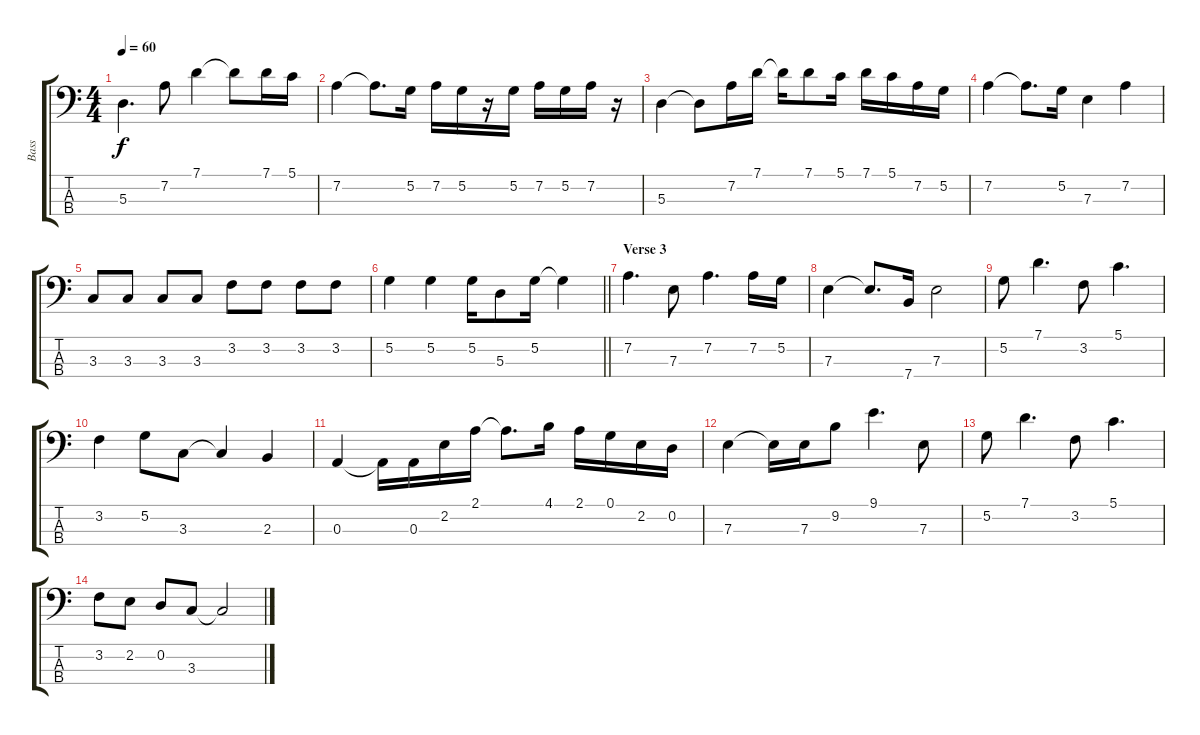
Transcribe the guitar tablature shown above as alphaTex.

\track ("Bass" "Bass") {instrument electricbassfinger}
\staff {score tabs}
\tuning (G2 D2 A1 E1) {hide}
\ts (4 4)
\tempo 60
\clef f4
\ks c
5.3.4{d dy f} 7.2.8 7.1.4 7.1{t}.8 7.1.16 5.1.16 |
7.2.4 7.2{t}.8{d} 5.2.16 7.2.16 5.2.16 r.16 5.2.16 7.2.16 5.2.16 7.2.16 r.16 |
5.3.4 5.3{t}.8 7.2.16 7.1.16 7.1{t}.16 7.1.8 5.1.16 7.1.16 5.1.16 7.2.16 5.2.16 |
7.2.4 7.2{t}.8{d} 5.2.16 7.3.4 7.2.4 |
3.3.8 3.3.8 3.3.8 3.3.8 3.2.8 3.2.8 3.2.8 3.2.8 |
\barLineRight lightlight
5.2.4 5.2.4 5.2.16 5.3.8 5.2.16 5.2{t}.4 |
\section ("" "Verse 3")
7.2.4{d} 7.3.8 7.2.4{d} 7.2.16 5.2.16 |
7.3.4 7.3{t}.8{d} 7.4.16 7.3.2 |
5.2.8 7.1.4{d} 3.2.8 5.1.4{d} |
3.2.4 5.2.8 3.3.8 3.3{t}.4 2.3.4 |
0.3.4 0.3{t}.16 0.3.16 2.2.16 2.1.16 2.1{t}.8{d} 4.1.16 2.1.16 0.1.16 2.2.16 0.2.16 |
7.3.4 7.3{t}.16 7.3.16 9.2.8 9.1.4{d} 7.3.8 |
5.2.8 7.1.4{d} 3.2.8 5.1.4{d} |
3.2.8 2.2.8 0.2.8 3.3.8 3.3{t}.2
